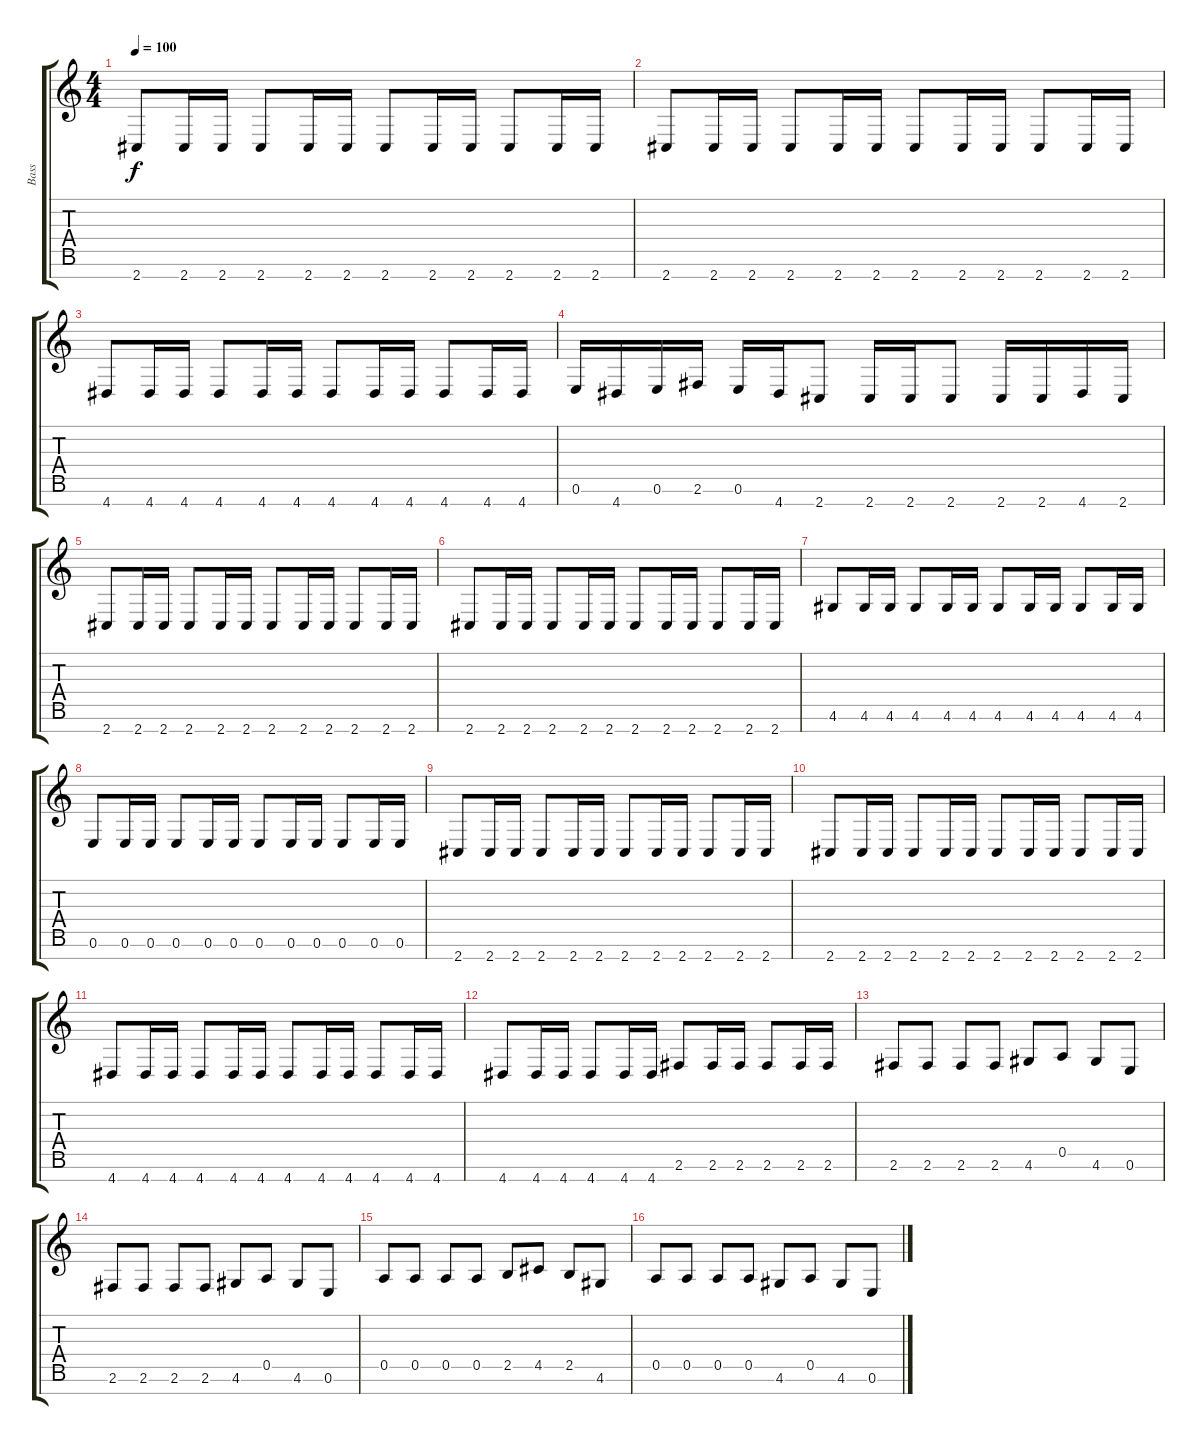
\track ("Bass" "Bass") {instrument electricbassfinger}
\staff {score tabs}
\tuning (E4 B3 G3 D3 A2 E2 B1) {hide}
\ts (4 4)
\tempo 100
\clef g2
\ks c
2.7.8{dy f} 2.7.16 2.7.16 2.7.8 2.7.16 2.7.16 2.7.8 2.7.16 2.7.16 2.7.8 2.7.16 2.7.16 |
2.7.8 2.7.16 2.7.16 2.7.8 2.7.16 2.7.16 2.7.8 2.7.16 2.7.16 2.7.8 2.7.16 2.7.16 |
4.7.8 4.7.16 4.7.16 4.7.8 4.7.16 4.7.16 4.7.8 4.7.16 4.7.16 4.7.8 4.7.16 4.7.16 |
0.6.16 4.7.16 0.6.16 2.6.16 0.6.16 4.7.16 2.7.8 2.7.16 2.7.16 2.7.8 2.7.16 2.7.16 4.7.16 2.7.16 |
2.7.8 2.7.16 2.7.16 2.7.8 2.7.16 2.7.16 2.7.8 2.7.16 2.7.16 2.7.8 2.7.16 2.7.16 |
2.7.8 2.7.16 2.7.16 2.7.8 2.7.16 2.7.16 2.7.8 2.7.16 2.7.16 2.7.8 2.7.16 2.7.16 |
4.6.8 4.6.16 4.6.16 4.6.8 4.6.16 4.6.16 4.6.8 4.6.16 4.6.16 4.6.8 4.6.16 4.6.16 |
0.6.8 0.6.16 0.6.16 0.6.8 0.6.16 0.6.16 0.6.8 0.6.16 0.6.16 0.6.8 0.6.16 0.6.16 |
2.7.8 2.7.16 2.7.16 2.7.8 2.7.16 2.7.16 2.7.8 2.7.16 2.7.16 2.7.8 2.7.16 2.7.16 |
2.7.8 2.7.16 2.7.16 2.7.8 2.7.16 2.7.16 2.7.8 2.7.16 2.7.16 2.7.8 2.7.16 2.7.16 |
4.7.8 4.7.16 4.7.16 4.7.8 4.7.16 4.7.16 4.7.8 4.7.16 4.7.16 4.7.8 4.7.16 4.7.16 |
4.7.8 4.7.16 4.7.16 4.7.8 4.7.16 4.7.16 2.6.8 2.6.16 2.6.16 2.6.8 2.6.16 2.6.16 |
2.6.8 2.6.8 2.6.8 2.6.8 4.6.8 0.5.8 4.6.8 0.6.8 |
2.6.8 2.6.8 2.6.8 2.6.8 4.6.8 0.5.8 4.6.8 0.6.8 |
0.5.8 0.5.8 0.5.8 0.5.8 2.5.8 4.5.8 2.5.8 4.6.8 |
0.5.8 0.5.8 0.5.8 0.5.8 4.6.8 0.5.8 4.6.8 0.6.8
